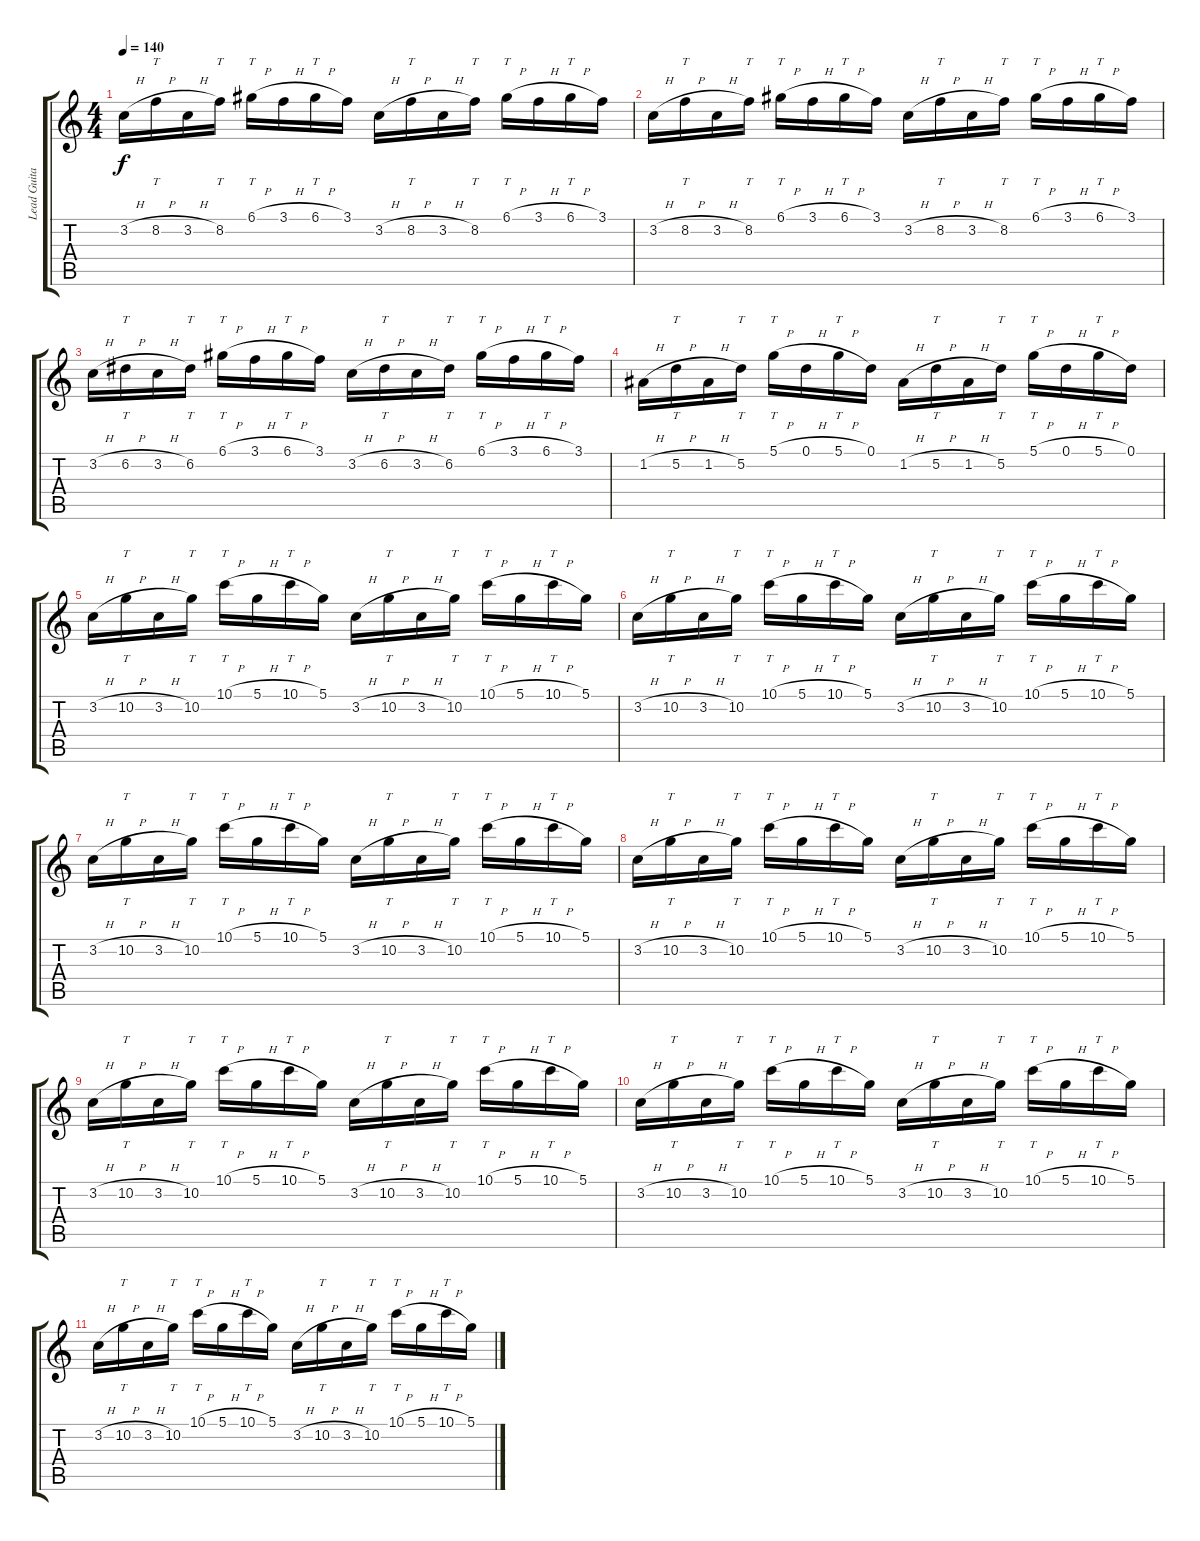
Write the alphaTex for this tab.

\track ("Lead Guitar" "Lead Guita") {instrument distortionguitar}
\staff {score tabs}
\tuning (D4 A3 F3 C3 G2 D2) {hide}
\ts (4 4)
\tempo 140
\clef g2
\ks c
3.2{h}.16{dy f} 8.2{h}.16{tt} 3.2{h}.16 8.2.16{tt} 6.1{h}.16{tt} 3.1{h}.16 6.1{h}.16{tt} 3.1.16 3.2{h}.16 8.2{h}.16{tt} 3.2{h}.16 8.2.16{tt} 6.1{h}.16{tt} 3.1{h}.16 6.1{h}.16{tt} 3.1.16 |
3.2{h}.16 8.2{h}.16{tt} 3.2{h}.16 8.2.16{tt} 6.1{h}.16{tt} 3.1{h}.16 6.1{h}.16{tt} 3.1.16 3.2{h}.16 8.2{h}.16{tt} 3.2{h}.16 8.2.16{tt} 6.1{h}.16{tt} 3.1{h}.16 6.1{h}.16{tt} 3.1.16 |
3.2{h}.16 6.2{h}.16{tt} 3.2{h}.16 6.2.16{tt} 6.1{h}.16{tt} 3.1{h}.16 6.1{h}.16{tt} 3.1.16 3.2{h}.16 6.2{h}.16{tt} 3.2{h}.16 6.2.16{tt} 6.1{h}.16{tt} 3.1{h}.16 6.1{h}.16{tt} 3.1.16 |
1.2{h}.16 5.2{h}.16{tt} 1.2{h}.16 5.2.16{tt} 5.1{h}.16{tt} 0.1{h}.16 5.1{h}.16{tt} 0.1.16 1.2{h}.16 5.2{h}.16{tt} 1.2{h}.16 5.2.16{tt} 5.1{h}.16{tt} 0.1{h}.16 5.1{h}.16{tt} 0.1.16 |
3.2{h}.16 10.2{h}.16{tt} 3.2{h}.16 10.2.16{tt} 10.1{h}.16{tt} 5.1{h}.16 10.1{h}.16{tt} 5.1.16 3.2{h}.16 10.2{h}.16{tt} 3.2{h}.16 10.2.16{tt} 10.1{h}.16{tt} 5.1{h}.16 10.1{h}.16{tt} 5.1.16 |
3.2{h}.16 10.2{h}.16{tt} 3.2{h}.16 10.2.16{tt} 10.1{h}.16{tt} 5.1{h}.16 10.1{h}.16{tt} 5.1.16 3.2{h}.16 10.2{h}.16{tt} 3.2{h}.16 10.2.16{tt} 10.1{h}.16{tt} 5.1{h}.16 10.1{h}.16{tt} 5.1.16 |
3.2{h}.16 10.2{h}.16{tt} 3.2{h}.16 10.2.16{tt} 10.1{h}.16{tt} 5.1{h}.16 10.1{h}.16{tt} 5.1.16 3.2{h}.16 10.2{h}.16{tt} 3.2{h}.16 10.2.16{tt} 10.1{h}.16{tt} 5.1{h}.16 10.1{h}.16{tt} 5.1.16 |
3.2{h}.16 10.2{h}.16{tt} 3.2{h}.16 10.2.16{tt} 10.1{h}.16{tt} 5.1{h}.16 10.1{h}.16{tt} 5.1.16 3.2{h}.16 10.2{h}.16{tt} 3.2{h}.16 10.2.16{tt} 10.1{h}.16{tt} 5.1{h}.16 10.1{h}.16{tt} 5.1.16 |
3.2{h}.16 10.2{h}.16{tt} 3.2{h}.16 10.2.16{tt} 10.1{h}.16{tt} 5.1{h}.16 10.1{h}.16{tt} 5.1.16 3.2{h}.16 10.2{h}.16{tt} 3.2{h}.16 10.2.16{tt} 10.1{h}.16{tt} 5.1{h}.16 10.1{h}.16{tt} 5.1.16 |
3.2{h}.16 10.2{h}.16{tt} 3.2{h}.16 10.2.16{tt} 10.1{h}.16{tt} 5.1{h}.16 10.1{h}.16{tt} 5.1.16 3.2{h}.16 10.2{h}.16{tt} 3.2{h}.16 10.2.16{tt} 10.1{h}.16{tt} 5.1{h}.16 10.1{h}.16{tt} 5.1.16 |
3.2{h}.16 10.2{h}.16{tt} 3.2{h}.16 10.2.16{tt} 10.1{h}.16{tt} 5.1{h}.16 10.1{h}.16{tt} 5.1.16 3.2{h}.16 10.2{h}.16{tt} 3.2{h}.16 10.2.16{tt} 10.1{h}.16{tt} 5.1{h}.16 10.1{h}.16{tt} 5.1.16
